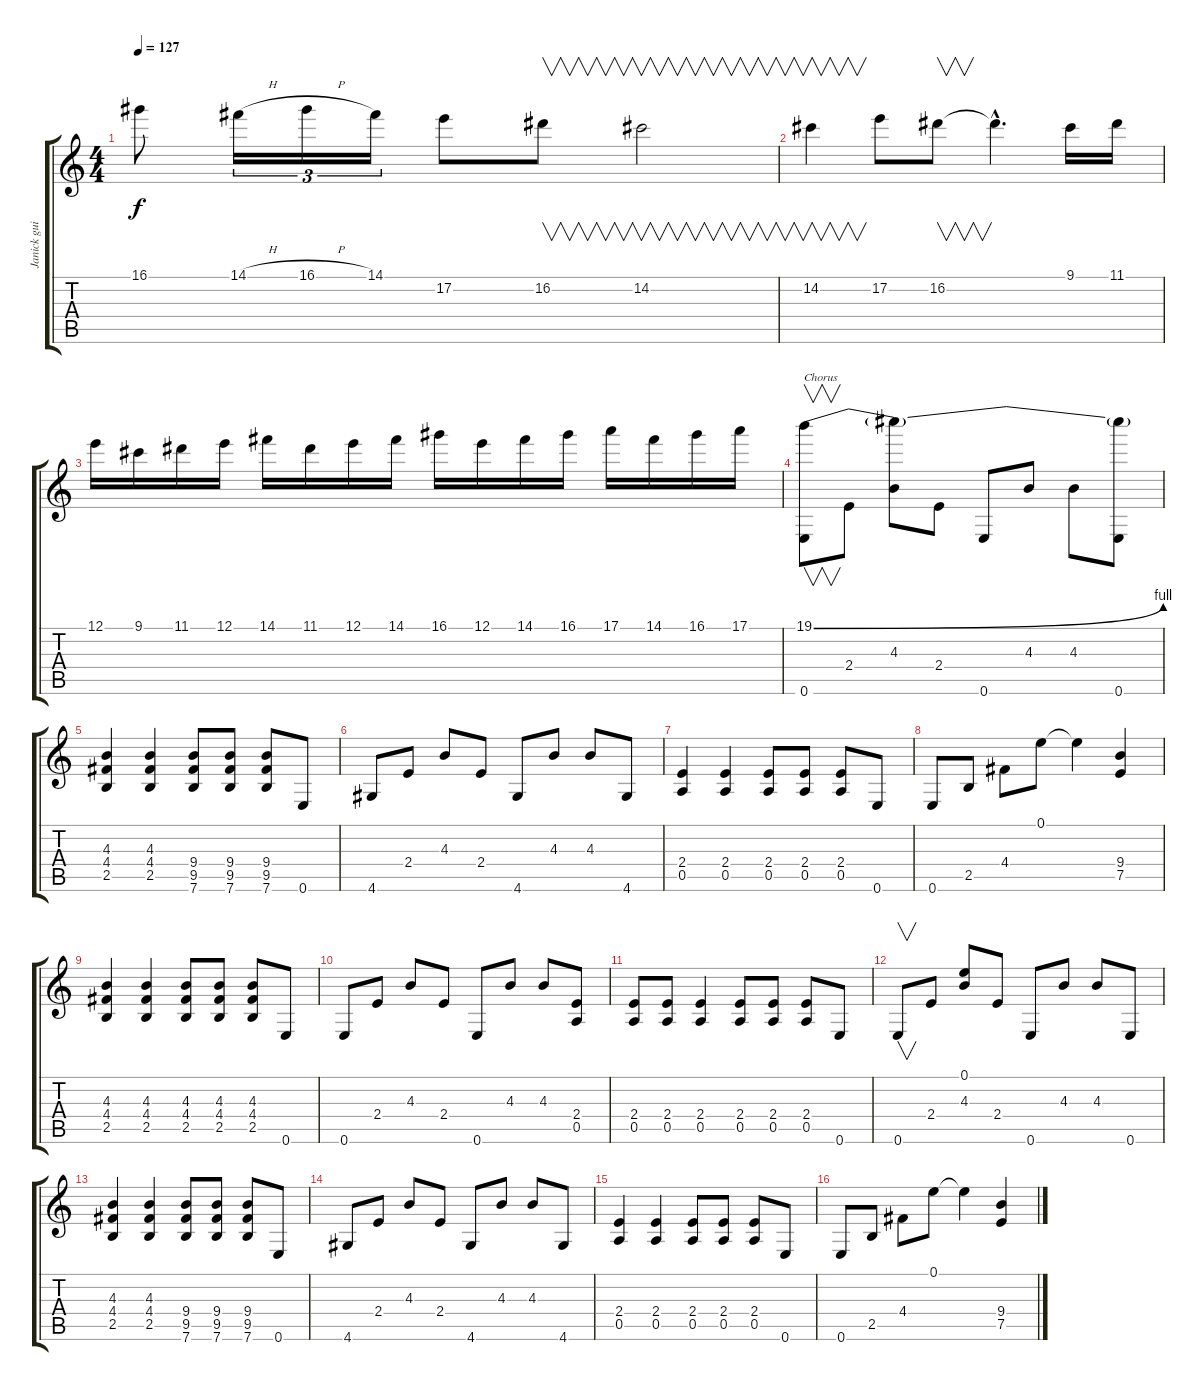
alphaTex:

\track ("Janick guitar 1" "Janick gui") {instrument distortionguitar}
\staff {score tabs}
\tuning (E4 B3 G3 D3 A2 E2) {hide}
\ts (4 4)
\tempo 127
\clef g2
\ks c
16.1.8{dy f} 14.1{h}.16{tu (3 2)} 16.1{h}.16{tu (3 2)} 14.1.16{tu (3 2)} 17.2.8 16.2.8{v} 14.2.2{v} |
14.2.4{v} 17.2.8 16.2.8{v} 16.2{hac t}.4{d} 9.1.16 11.1.16 |
12.1.16 9.1.16 11.1.16 12.1.16 14.1.16 11.1.16 12.1.16 14.1.16 16.1.16 12.1.16 14.1.16 16.1.16 17.1.16 14.1.16 16.1.16 17.1.16 |
(19.1{be (bend 0 0 60 4)} 0.6).8{v txt "Chorus"} 2.4.8 (19.1{t} 4.3).8 2.4.8 0.6.8 4.3.8 4.3.8 (19.1{t} 0.6).8 |
(4.3 4.4 2.5).4 (4.3 4.4 2.5).4 (9.4 9.5 7.6).8 (9.4 9.5 7.6).8 (9.4 9.5 7.6).8 0.6.8 |
4.6.8 2.4.8 4.3.8 2.4.8 4.6.8 4.3.8 4.3.8 4.6.8 |
(2.4 0.5).4 (2.4 0.5).4 (2.4 0.5).8 (2.4 0.5).8 (2.4 0.5).8 0.6.8 |
0.6.8 2.5.8 4.4.8 0.1.8 0.1{t}.4 (9.4 7.5).4 |
(4.3 4.4 2.5).4 (4.3 4.4 2.5).4 (4.3 4.4 2.5).8 (4.3 4.4 2.5).8 (4.3 4.4 2.5).8 0.6.8 |
0.6.8 2.4.8 4.3.8 2.4.8 0.6.8 4.3.8 4.3.8 (2.4 0.5).8 |
(2.4 0.5).8 (2.4 0.5).8 (2.4 0.5).4 (2.4 0.5).8 (2.4 0.5).8 (2.4 0.5).8 0.6.8 |
0.6.8{v} 2.4.8 (0.1 4.3).8 2.4.8 0.6.8 4.3.8 4.3.8 0.6.8 |
(4.3 4.4 2.5).4 (4.3 4.4 2.5).4 (9.4 9.5 7.6).8 (9.4 9.5 7.6).8 (9.4 9.5 7.6).8 0.6.8 |
4.6.8 2.4.8 4.3.8 2.4.8 4.6.8 4.3.8 4.3.8 4.6.8 |
(2.4 0.5).4 (2.4 0.5).4 (2.4 0.5).8 (2.4 0.5).8 (2.4 0.5).8 0.6.8 |
0.6.8 2.5.8 4.4.8 0.1.8 0.1{t}.4 (9.4 7.5).4
